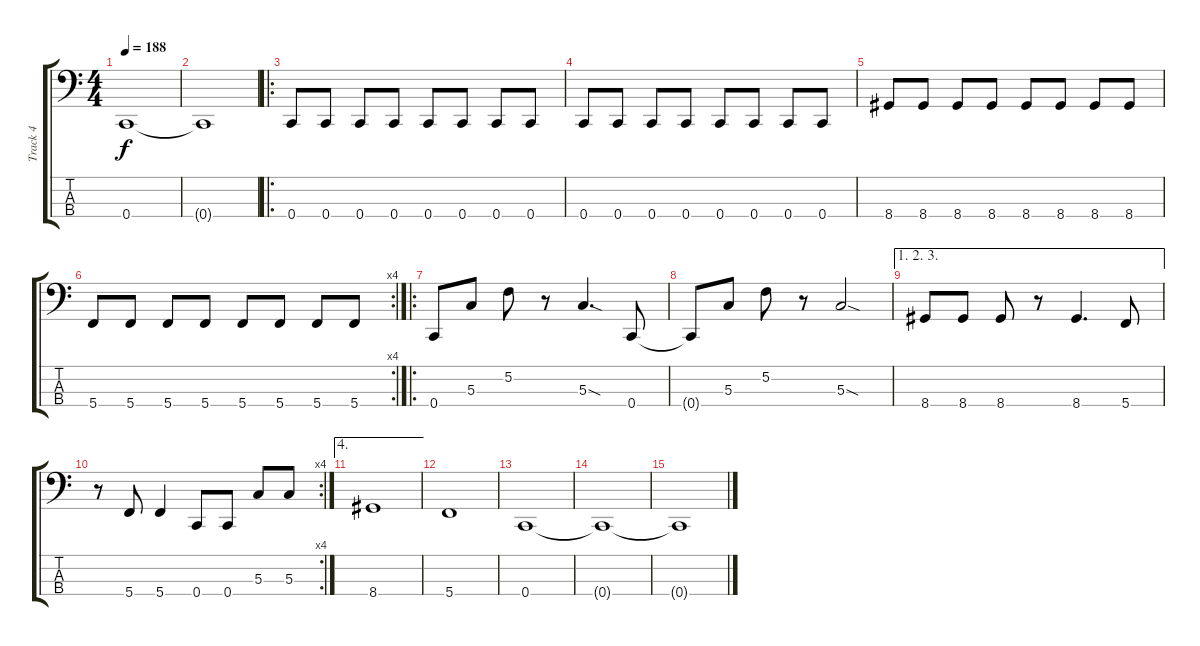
\track ("Track 4" "Track 4") {instrument electricbasspick}
\staff {score tabs}
\tuning (F2 C2 G1 C1) {hide}
\ts (4 4)
\tempo 188
\clef f4
\ks c
0.4{t}.1{dy f} |
0.4{t}.1 |
\ro
0.4.8 0.4.8 0.4.8 0.4.8 0.4.8 0.4.8 0.4.8 0.4.8 |
0.4.8 0.4.8 0.4.8 0.4.8 0.4.8 0.4.8 0.4.8 0.4.8 |
8.4.8 8.4.8 8.4.8 8.4.8 8.4.8 8.4.8 8.4.8 8.4.8 |
\rc 4
5.4.8 5.4.8 5.4.8 5.4.8 5.4.8 5.4.8 5.4.8 5.4.8 |
\ro
0.4.8 5.3.8 5.2.8 r.8 5.3{sod}.4{d} 0.4.8 |
0.4{t}.8 5.3.8 5.2.8 r.8 5.3{sod}.2 |
\ae (1 2 3)
8.4.8 8.4.8 8.4.8 r.8 8.4.4{d} 5.4.8 |
\rc 4
r.8 5.4.8 5.4.4 0.4.8 0.4.8 5.3.8 5.3.8 |
\ae 4
8.4.1 |
5.4.1 |
0.4.1 |
0.4{t}.1 |
0.4{t}.1
